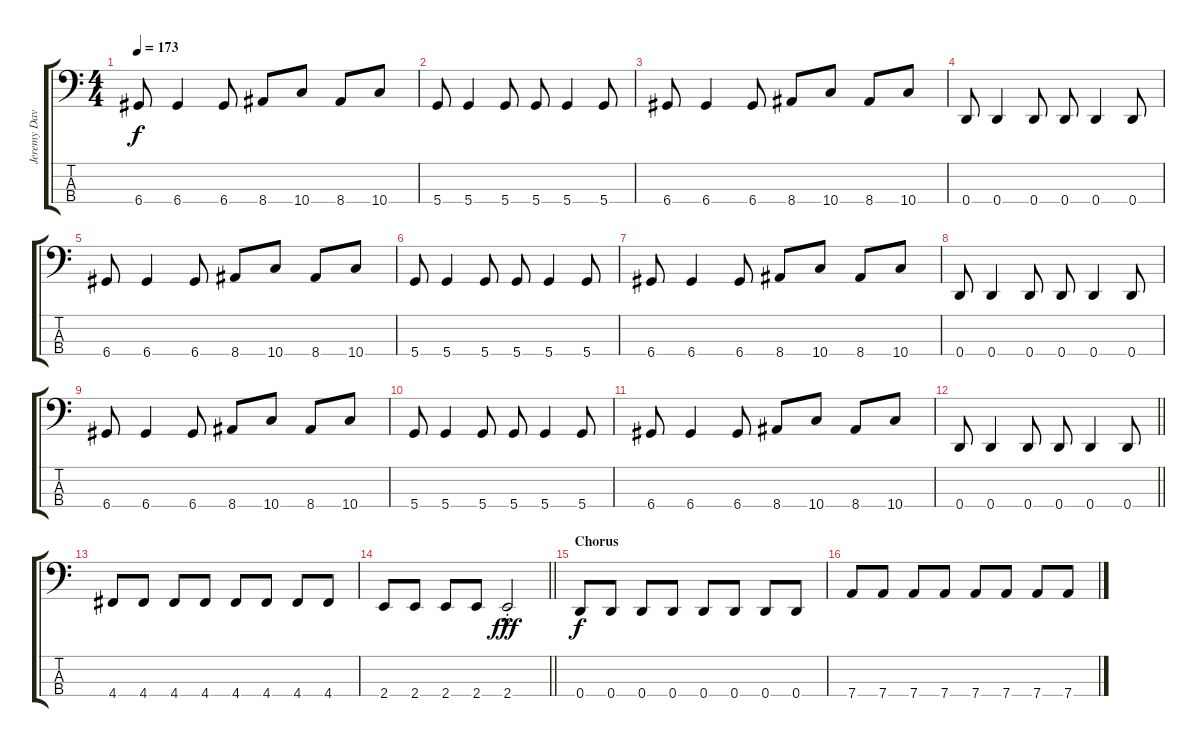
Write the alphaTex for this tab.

\track ("Jeremy Davis" "Jeremy Dav") {instrument electricbasspick}
\staff {score tabs}
\tuning (G2 D2 A1 D1) {hide}
\ts (4 4)
\tempo 173
\clef f4
\ks c
6.4.8{dy f} 6.4.4 6.4.8 8.4.8 10.4.8 8.4.8 10.4.8 |
5.4.8 5.4.4 5.4.8 5.4.8 5.4.4 5.4.8 |
6.4.8 6.4.4 6.4.8 8.4.8 10.4.8 8.4.8 10.4.8 |
0.4.8 0.4.4 0.4.8 0.4.8 0.4.4 0.4.8 |
6.4.8 6.4.4 6.4.8 8.4.8 10.4.8 8.4.8 10.4.8 |
5.4.8 5.4.4 5.4.8 5.4.8 5.4.4 5.4.8 |
6.4.8 6.4.4 6.4.8 8.4.8 10.4.8 8.4.8 10.4.8 |
0.4.8 0.4.4 0.4.8 0.4.8 0.4.4 0.4.8 |
6.4.8 6.4.4 6.4.8 8.4.8 10.4.8 8.4.8 10.4.8 |
5.4.8 5.4.4 5.4.8 5.4.8 5.4.4 5.4.8 |
6.4.8 6.4.4 6.4.8 8.4.8 10.4.8 8.4.8 10.4.8 |
\barLineRight lightlight
0.4.8 0.4.4 0.4.8 0.4.8 0.4.4 0.4.8 |
4.4.8 4.4.8 4.4.8 4.4.8 4.4.8 4.4.8 4.4.8 4.4.8 |
\barLineRight lightlight
2.4.8 2.4.8 2.4.8 2.4.8 2.4{hac st}.2{dy fff} |
\section ("" "Chorus")
0.4.8{dy f} 0.4.8 0.4.8 0.4.8 0.4.8 0.4.8 0.4.8 0.4.8 |
7.4.8 7.4.8 7.4.8 7.4.8 7.4.8 7.4.8 7.4.8 7.4.8
